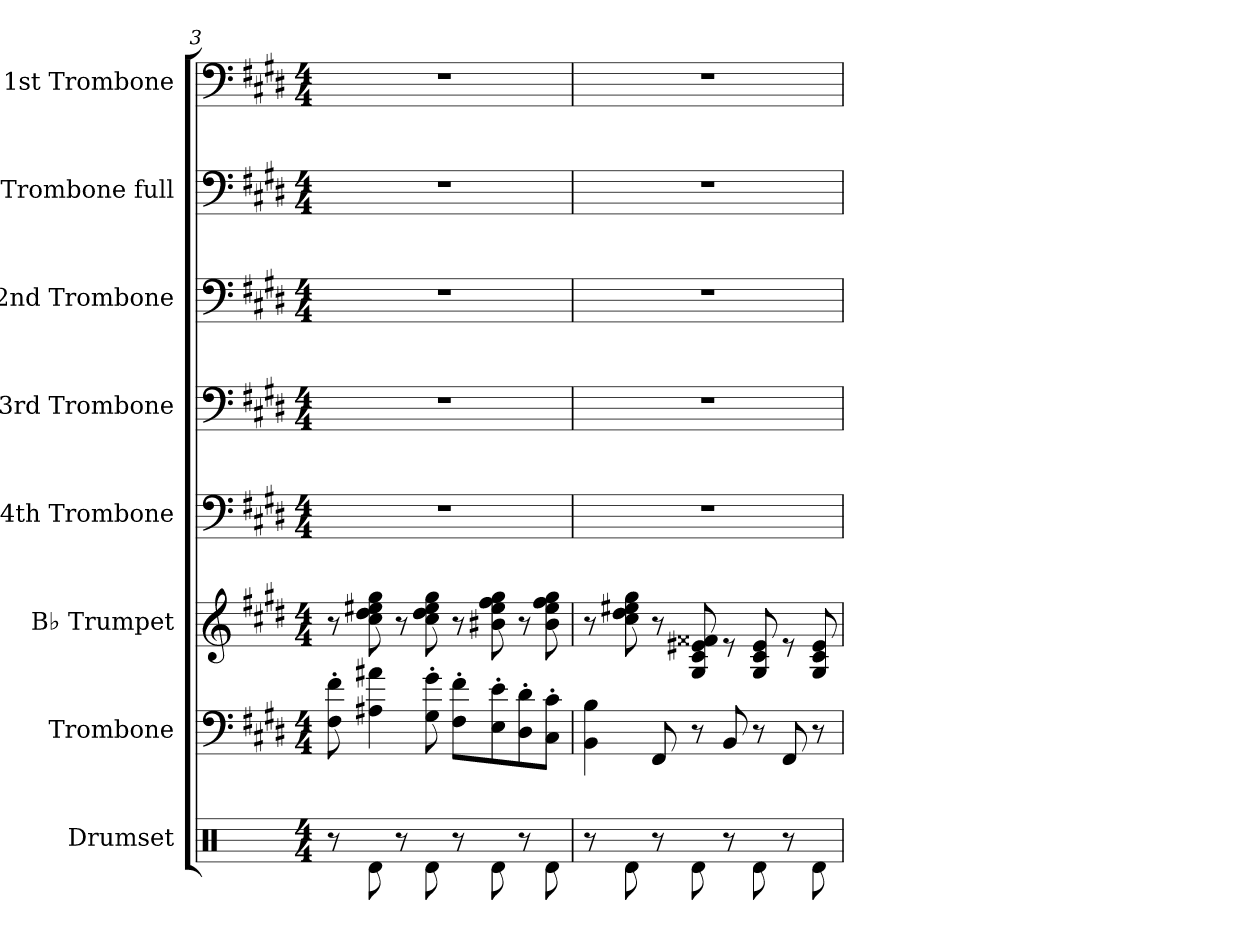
**kern	**kern	**kern	**kern	**kern	**kern	**kern	**kern
*part8	*part7	*part6	*part5	*part4	*part3	*part2	*part1
*staff8	*staff7	*staff6	*staff5	*staff4	*staff3	*staff2	*staff1
*I"Drumset	*I"Trombone	*I"B♭ Trumpet	*I"4th Trombone	*I"3rd Trombone	*I"2nd Trombone	*I"Trombone full	*I"1st Trombone
*I'Drs.	*I'Trb.	*I'B♭ Tpt.	*I'Trb.4	*I'Trb.3	*I'Trb.2	*I'Trb. F	*I'Trb.1
*clefX	*clefF4	*clefG2	*clefF4	*clefF4	*clefF4	*clefF4	*clefF4
*	*	*ITrd1c2	*	*	*	*	*
*k[]	*k[f#c#g#d#]	*k[f#c#]	*k[f#c#g#d#]	*k[f#c#g#d#]	*k[f#c#g#d#]	*k[f#c#g#d#]	*k[f#c#g#d#]
*M4/4	*M4/4	*M4/4	*M4/4	*M4/4	*M4/4	*M4/4	*M4/4
=3	=3	=3	=3	=3	=3	=3	=3
8r	8F#\' 8f#\'	8r	1r	1r	1r	1r	1r
8Rd\	4A#X\ 4a#X\	8b\ 8cc#\ 8dd#X\ 8ff#\	.	.	.	.	.
8r	.	8r	.	.	.	.	.
8Rd\	8G#\' 8g#\'	8b\ 8cc#\ 8dd#\ 8ff#\	.	.	.	.	.
8r	8F#\' 8f#\'L	8r	.	.	.	.	.
8Rd\	8E\' 8e\'	8a#X\ 8dd#\ 8ee\ 8ff#\	.	.	.	.	.
8r	8D#\' 8d#\'	8r	.	.	.	.	.
8Rd\	8C#\' 8c#\'J	8a#\ 8dd#\ 8ee\ 8ff#\	.	.	.	.	.
!!LO:PB:g=z
=4	=4	=4	=4	=4	=4	=4	=4
8r	4BB\ 4B\	8r	1r	1r	1r	1r	1r
8Rd\	.	8b\ 8cc#\ 8dd#X\ 8ff#\	.	.	.	.	.
8r	8FF#/	8r	.	.	.	.	.
8Rd\	8r	8F#/ 8B/ 8d#X/ 8e#X/	.	.	.	.	.
8r	8BB/	8re	.	.	.	.	.
8Rd\	8r	8F#/ 8B/ 8d#/	.	.	.	.	.
8r	8FF#/	8re	.	.	.	.	.
8Rd\	8r	8F#/ 8B/ 8d#/	.	.	.	.	.
=	=	=	=	=	=	=	=
*-	*-	*-	*-	*-	*-	*-	*-
